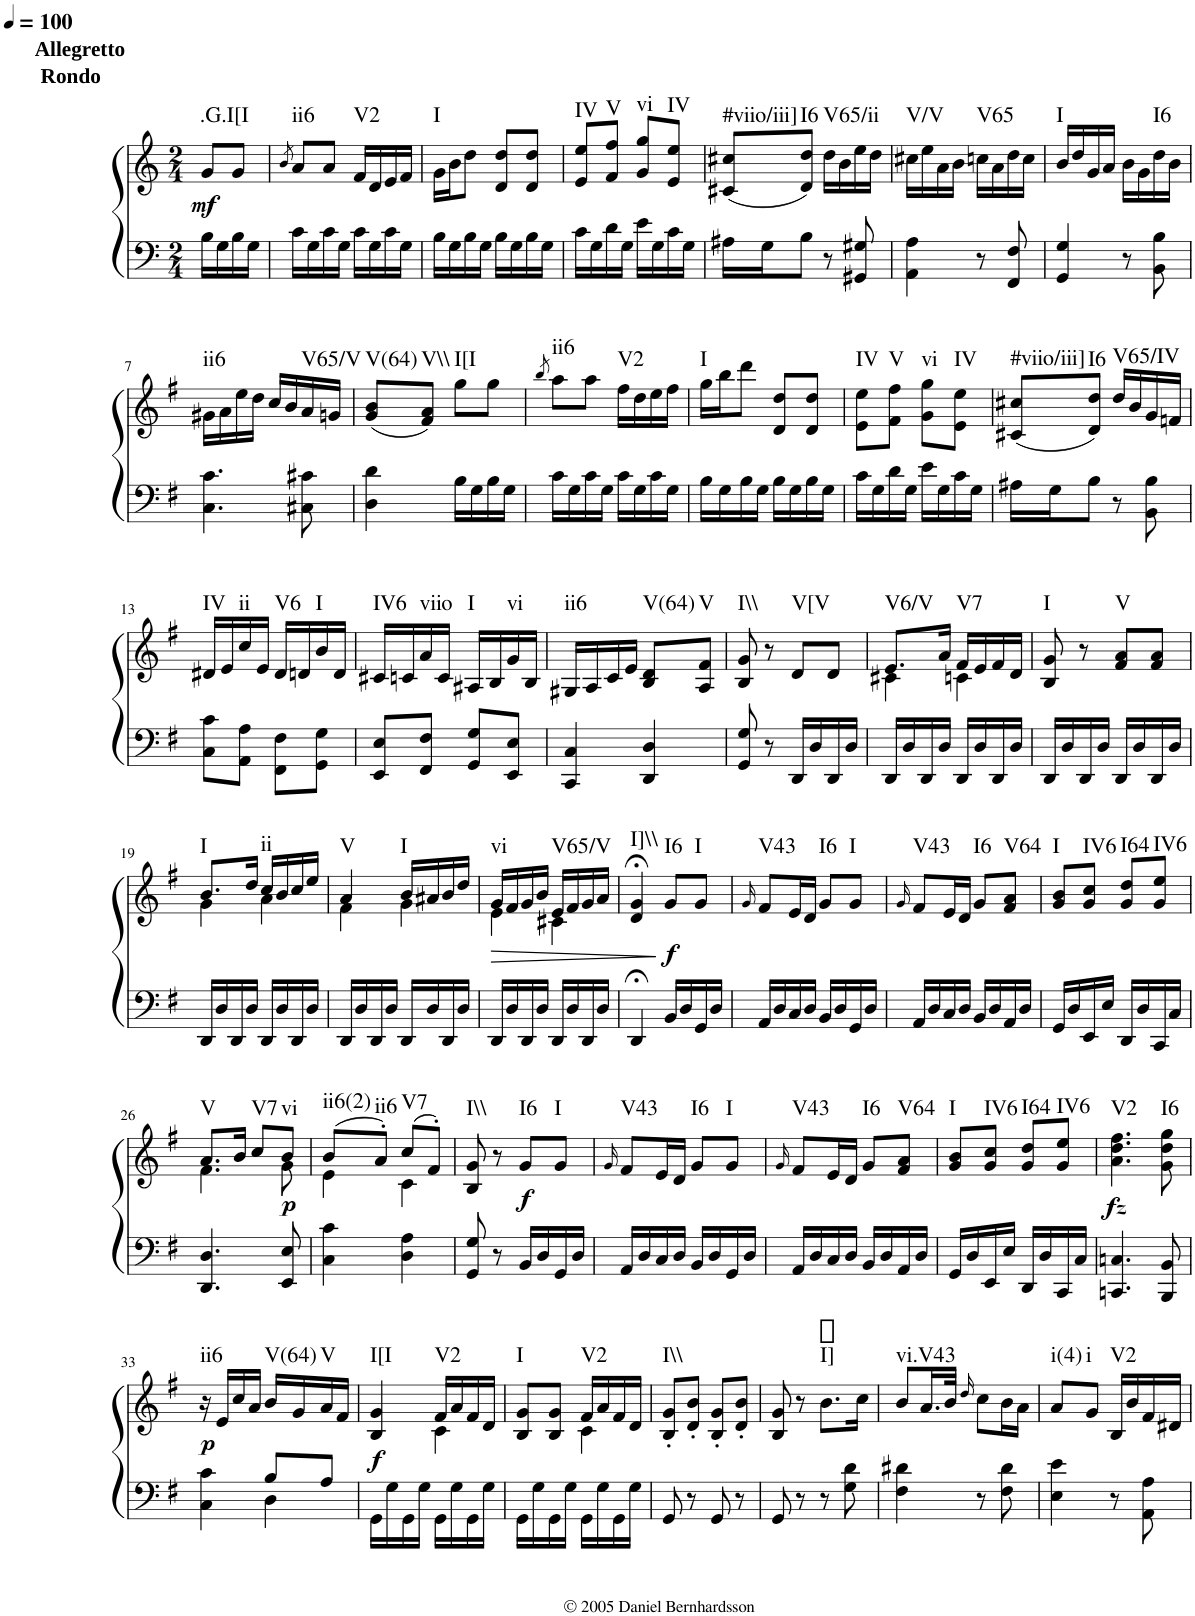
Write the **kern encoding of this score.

**kern	**kern	**dynam	**harte
*part1	*part1	*part1	*part1
*staff2	*staff1	*staff1/2	*
*I"Piano	*	*	*
*I'Pno.	*	*	*
*clefF4	*clefG2	*	*
*k[f#]	*k[f#]	*	*
*G:	*G:	*	*
*M2/4	*M2/4	*	*
*MM100	*MM100	*	*
=	=	=	=
!	!LO:TX:a:B:t=Rondo	!	!
!	!LO:TX:a:B:t=Allegretto	!	!
!	!	!LO:DY:b	!LO:H:kt=.G.I[I
16B\LL	8g/L	mf	N
16G\	.	.	.
16B\	8g/J	.	.
16G\JJ	.	.	.
=1	=1	=1	=1
.	8qb/	.	.
!	!	!	!LO:H:kt=ii6
16c\LL	8a/L	.	N
16G\	.	.	.
16c\	8a/J	.	.
16G\JJ	.	.	.
!	!	!	!LO:H:kt=V2
16c\LL	16f#/LL	.	N
16G\	16d/	.	.
16c\	16e/	.	.
16G\JJ	16f#/JJ	.	.
=2	=2	=2	=2
!	!	!	!LO:H:kt=I
16B\LL	16g\LL	.	N
16G\	16b\J	.	.
16B\	8dd\J	.	.
16G\JJ	.	.	.
16B\LL	8d/ 8dd/L	.	.
16G\	.	.	.
16B\	8d/ 8dd/J	.	.
16G\JJ	.	.	.
=3	=3	=3	=3
!	!	!	!LO:H:kt=IV
16c\LL	8e/ 8ee/L	.	N
16G\	.	.	.
!	!	!	!LO:H:kt=V
16d\	8f#/ 8ff#/J	.	N
16G\JJ	.	.	.
!	!	!	!LO:H:kt=vi
16e\LL	8g/ 8gg/L	.	N
16G\	.	.	.
!	!	!	!LO:H:kt=IV
16c\	8e/ 8ee/J	.	N
16G\JJ	.	.	.
=4	=4	=4	=4
!	!	!	!LO:H:kt=#viio/iii]
16A#X\LL	(8c#X/ 8cc#X/L	.	N
16G\J	.	.	.
!	!	!	!LO:H:kt=I6
8B\J	8d/ 8dd/J)	.	N
!	!	!	!LO:H:kt=V65/ii
8r	16dd\LL	.	N
.	16b\	.	.
8GG#X/ 8G#X/	16ee\	.	.
.	16dd\JJ	.	.
=5	=5	=5	=5
!	!	!	!LO:H:kt=V/V
4AA\ 4A\	16cc#X\LL	.	N
.	16ee\	.	.
.	16a\	.	.
.	16b\JJ	.	.
!	!	!	!LO:H:kt=V65
8r	16ccn\LL	.	N
.	16a\	.	.
8FF#/ 8F#/	16dd\	.	.
.	16cc\JJ	.	.
=6	=6	=6	=6
!	!	!	!LO:H:kt=I
4GG/ 4G/	16b/LL	.	N
.	16dd/	.	.
.	16g/	.	.
.	16a/JJ	.	.
8r	16b\LL	.	.
.	16g\	.	.
!	!	!	!LO:H:kt=I6
8BB\ 8B\	16dd\	.	N
.	16b\JJ	.	.
!!LO:LB:g=z
=7	=7	=7	=7
!	!	!	!LO:H:kt=ii6
4.C\ 4.c\	16g#X\LL	.	N
.	16a\	.	.
.	16ee\	.	.
.	16dd\JJ	.	.
.	16cc/LL	.	.
.	16b/	.	.
!	!	!	!LO:H:kt=V65/V
8C#X\ 8c#X\	16a/	.	N
.	16gn/JJ	.	.
=8	=8	=8	=8
!	!	!	!LO:H:kt=V(64)
4D\ 4d\	(8g/ 8b/L	.	N
!	!	!	!LO:H:kt=V\\
.	8f#/ 8a/J)	.	N
!	!	!	!LO:H:kt=I[I
16B\LL	8gg\L	.	N
16G\	.	.	.
16B\	8gg\J	.	.
16G\JJ	.	.	.
=9	=9	=9	=9
.	8qbb/	.	.
!	!	!	!LO:H:kt=ii6
16c\LL	8aa\L	.	N
16G\	.	.	.
16c\	8aa\J	.	.
16G\JJ	.	.	.
!	!	!	!LO:H:kt=V2
16c\LL	16ff#\LL	.	N
16G\	16dd\	.	.
16c\	16ee\	.	.
16G\JJ	16ff#\JJ	.	.
=10	=10	=10	=10
!	!	!	!LO:H:kt=I
16B\LL	16gg\LL	.	N
16G\	16bb\J	.	.
16B\	8ddd\J	.	.
16G\JJ	.	.	.
16B\LL	8d/ 8dd/L	.	.
16G\	.	.	.
16B\	8d/ 8dd/J	.	.
16G\JJ	.	.	.
=11	=11	=11	=11
!	!	!	!LO:H:kt=IV
16c\LL	8e\ 8ee\L	.	N
16G\	.	.	.
!	!	!	!LO:H:kt=V
16d\	8f#\ 8ff#\J	.	N
16G\JJ	.	.	.
!	!	!	!LO:H:kt=vi
16e\LL	8g\ 8gg\L	.	N
16G\	.	.	.
!	!	!	!LO:H:kt=IV
16c\	8e\ 8ee\J	.	N
16G\JJ	.	.	.
=12	=12	=12	=12
!	!	!	!LO:H:kt=#viio/iii]
16A#X\LL	(8c#X/ 8cc#X/L	.	N
16G\J	.	.	.
!	!	!	!LO:H:kt=I6
8B\J	8d/ 8dd/J)	.	N
!	!	!	!LO:H:kt=V65/IV
8r	16dd/LL	.	N
.	16b/	.	.
8BB\ 8B\	16g/	.	.
.	16fn/JJ	.	.
!!LO:LB:g=z
=13	=13	=13	=13
!	!	!	!LO:H:kt=IV
8C\ 8c\L	16d#X/LL	.	N
.	16e/	.	.
!	!	!	!LO:H:kt=ii
8AA\ 8A\J	16cc/	.	N
.	16e/JJ	.	.
!	!	!	!LO:H:kt=V6
8FF#\ 8F#\L	16d#/LL	.	N
.	16dn/	.	.
!	!	!	!LO:H:kt=I
8GG\ 8G\J	16b/	.	N
.	16d/JJ	.	.
=14	=14	=14	=14
!	!	!	!LO:H:kt=IV6
8EE/ 8E/L	16c#X/LL	.	N
.	16cn/	.	.
!	!	!	!LO:H:kt=viio
8FF#/ 8F#/J	16a/	.	N
.	16c/JJ	.	.
!	!	!	!LO:H:kt=I
8GG/ 8G/L	16A#X/LL	.	N
.	16B/	.	.
!	!	!	!LO:H:kt=vi
8EE/ 8E/J	16g/	.	N
.	16B/JJ	.	.
=15	=15	=15	=15
!	!	!	!LO:H:kt=ii6
4CC/ 4C/	16G#X/LL	.	N
.	16A/	.	.
.	16c/	.	.
.	16e/JJ	.	.
!	!	!	!LO:H:kt=V(64)
4DD/ 4D/	8B/ 8d/L	.	N
!	!	!	!LO:H:kt=V
.	8A/ 8f#/J	.	N
=16	=16	=16	=16
!	!	!	!LO:H:kt=I\\
8GG/ 8G/	8B/ 8g/	.	N
8r	8r	.	.
!	!	!	!LO:H:kt=V[V
16DD/LL	8d/L	.	N
16D/	.	.	.
16DD/	8d/J	.	.
16D/JJ	.	.	.
=17	=17	=17	=17
*	*^	*	*
!	!	!	!	!LO:H:kt=V6/V
16DD/LL	8.e/L	4c#X\	.	N
16D/	.	.	.	.
16DD/	.	.	.	.
16D/JJ	16a/Jk	.	.	.
!	!	!	!	!LO:H:kt=V7
16DD/LL	16f#/LL	4cn\	.	N
16D/	16e/	.	.	.
16DD/	16f#/	.	.	.
16D/JJ	16d/JJ	.	.	.
*	*v	*v	*	*
=18	=18	=18	=18
!	!	!	!LO:H:kt=I
16DD/LL	8B/ 8g/	.	N
16D/	.	.	.
16DD/	8r	.	.
16D/JJ	.	.	.
!	!	!	!LO:H:kt=V
16DD/LL	8f#/ 8a/L	.	N
16D/	.	.	.
16DD/	8f#/ 8a/J	.	.
16D/JJ	.	.	.
!!LO:LB:g=z
=19	=19	=19	=19
*	*^	*	*
!	!	!	!	!LO:H:kt=I
16DD/LL	8.b/L	4g\	.	N
16D/	.	.	.	.
16DD/	.	.	.	.
16D/JJ	16dd/Jk	.	.	.
!	!	!	!	!LO:H:kt=ii
16DD/LL	16cc/LL	4a\	.	N
16D/	16b/	.	.	.
16DD/	16cc/	.	.	.
16D/JJ	16ee/JJ	.	.	.
=20	=20	=20	=20	=20
!	!	!	!	!LO:H:kt=V
16DD/LL	4a/	4f#\	.	N
16D/	.	.	.	.
16DD/	.	.	.	.
16D/JJ	.	.	.	.
!	!	!	!	!LO:H:kt=I
16DD/LL	16b/LL	4g\	.	N
16D/	16a#X/	.	.	.
16DD/	16b/	.	.	.
16D/JJ	16dd/JJ	.	.	.
=21	=21	=21	=21	=21
!	!	!	!LO:HP:b	!LO:H:kt=vi
16DD/LL	16g/LL	4e\	>	N
16D/	16f#/	.	.	.
16DD/	16g/	.	.	.
16D/JJ	16b/JJ	.	.	.
!	!	!	!	!LO:H:kt=V65/V
16DD/LL	16e/LL	4c#X\	.	N
16D/	16f#/	.	.	.
16DD/	16g/	.	.	.
16D/JJ	16a/JJ	.	.	.
*	*v	*v	*	*
=22	=22	=22	=22
!	!	!	!LO:H:kt=I]\\
4DD;</	4d/;< 4g/;<	.	N
!	!	!LO:DY:n=1:b	!LO:H:kt=I6
16BB/LL	8g/L	] f	N
16D/	.	.	.
!	!	!	!LO:H:kt=I
16GG/	8g/J	.	N
16D/JJ	.	.	.
=23	=23	=23	=23
.	16qg/	.	.
!	!	!	!LO:H:kt=V43
16AA/LL	8f#/L	.	N
16D/	.	.	.
16C/	16e/L	.	.
16D/JJ	16d/JJ	.	.
!	!	!	!LO:H:kt=I6
16BB/LL	8g/L	.	N
16D/	.	.	.
!	!	!	!LO:H:kt=I
16GG/	8g/J	.	N
16D/JJ	.	.	.
=24	=24	=24	=24
.	16qg/	.	.
!	!	!	!LO:H:kt=V43
16AA/LL	8f#/L	.	N
16D/	.	.	.
16C/	16e/L	.	.
16D/JJ	16d/JJ	.	.
!	!	!	!LO:H:kt=I6
16BB/LL	8g/L	.	N
16D/	.	.	.
!	!	!	!LO:H:kt=V64
16AA/	8f#/ 8a/J	.	N
16D/JJ	.	.	.
=25	=25	=25	=25
!	!	!	!LO:H:kt=I
16GG/LL	8g/ 8b/L	.	N
16D/	.	.	.
!	!	!	!LO:H:kt=IV6
16EE/	8g/ 8cc/J	.	N
16E/JJ	.	.	.
!	!	!	!LO:H:kt=I64
16DD/LL	8g/ 8dd/L	.	N
16D/	.	.	.
!	!	!	!LO:H:kt=IV6
16CC/	8g/ 8ee/J	.	N
16C/JJ	.	.	.
!!LO:LB:g=z
=26	=26	=26	=26
*	*^	*	*
!	!	!	!	!LO:H:kt=V
4.DD/ 4.D/	8.a/L	4.f#\	.	N
.	16b/Jk	.	.	.
!	!	!	!	!LO:H:kt=V7
.	8cc/L	.	.	N
!	!	!	!LO:DY:b	!LO:H:kt=vi
8EE/ 8E/	8b/J	8g\	p	N
=27	=27	=27	=27	=27
!	!	!	!	!LO:H:kt=ii6(2)
4C\ 4c\	(8b/L	4e\	.	N
!	!	!	!	!LO:H:kt=ii6
.	8a'/J)	.	.	N
!	!	!	!	!LO:H:kt=V7
4D\ 4A\	(8cc/L	4c\	.	N
.	8f#'/J)	.	.	.
*	*v	*v	*	*
=28	=28	=28	=28
!	!	!	!LO:H:kt=I\\
8GG/ 8G/	8B/ 8g/	.	N
8r	8r	.	.
!	!	!LO:DY:b	!LO:H:kt=I6
16BB/LL	8g/L	f	N
16D/	.	.	.
!	!	!	!LO:H:kt=I
16GG/	8g/J	.	N
16D/JJ	.	.	.
=29	=29	=29	=29
.	16qg/	.	.
!	!	!	!LO:H:kt=V43
16AA/LL	8f#/L	.	N
16D/	.	.	.
16C/	16e/L	.	.
16D/JJ	16d/JJ	.	.
!	!	!	!LO:H:kt=I6
16BB/LL	8g/L	.	N
16D/	.	.	.
!	!	!	!LO:H:kt=I
16GG/	8g/J	.	N
16D/JJ	.	.	.
=30	=30	=30	=30
.	16qg/	.	.
!	!	!	!LO:H:kt=V43
16AA/LL	8f#/L	.	N
16D/	.	.	.
16C/	16e/L	.	.
16D/JJ	16d/JJ	.	.
!	!	!	!LO:H:kt=I6
16BB/LL	8g/L	.	N
16D/	.	.	.
!	!	!	!LO:H:kt=V64
16AA/	8f#/ 8a/J	.	N
16D/JJ	.	.	.
=31	=31	=31	=31
!	!	!	!LO:H:kt=I
16GG/LL	8g/ 8b/L	.	N
16D/	.	.	.
!	!	!	!LO:H:kt=IV6
16EE/	8g/ 8cc/J	.	N
16E/JJ	.	.	.
!	!	!	!LO:H:kt=I64
16DD/LL	8g/ 8dd/L	.	N
16D/	.	.	.
!	!	!	!LO:H:kt=IV6
16CC/	8g/ 8ee/J	.	N
16C/JJ	.	.	.
=32	=32	=32	=32
!	!	!LO:DY:b	!LO:H:kt=V2
4.CCn/ 4.Cn/	4.a\ 4.dd\ 4.ff#\	fz	N
!	!	!	!LO:H:kt=I6
8BBB/ 8BB/	8g\ 8dd\ 8gg\	.	N
!!LO:LB:g=z
=33	=33	=33	=33
*^	*	*	*
!	!	!	!LO:DY:b	!LO:H:kt=ii6
4C\ 4c\	4ryy	16r	p	N
.	.	16e/LL	.	.
.	.	16cc/	.	.
.	.	16a/JJ	.	.
!	!	!	!	!LO:H:kt=V(64)
8B/L	4D\	16b/LL	.	N
.	.	16g/	.	.
!	!	!	!	!LO:H:kt=V
8A/J	.	16a/	.	N
.	.	16f#/JJ	.	.
*v	*v	*	*	*
=34	=34	=34	=34
*	*^	*	*
!	!	!	!LO:DY:b	!LO:H:kt=I[I
16GG\LL	4B/ 4g/	4ryy	f	N
16G\	.	.	.	.
16GG\	.	.	.	.
16G\JJ	.	.	.	.
!	!	!	!	!LO:H:kt=V2
16GG\LL	16f#/LL	4c\	.	N
16G\	16a/	.	.	.
16GG\	16f#/	.	.	.
16G\JJ	16d/JJ	.	.	.
=35	=35	=35	=35	=35
!	!	!	!	!LO:H:kt=I
16GG\LL	8B/ 8g/L	4ryy	.	N
16G\	.	.	.	.
16GG\	8B/ 8g/J	.	.	.
16G\JJ	.	.	.	.
!	!	!	!	!LO:H:kt=V2
16GG\LL	16f#/LL	4c\	.	N
16G\	16a/	.	.	.
16GG\	16f#/	.	.	.
16G\JJ	16d/JJ	.	.	.
*	*v	*v	*	*
=36	=36	=36	=36
!	!	!	!LO:H:kt=I\\
8GG/	8B/' 8g/'L	.	N
8r	8d/' 8b/'J	.	.
8GG/	8B/' 8g/'L	.	.
8r	8d/' 8b/'J	.	.
=37	=37	=37	=37
8GG/	8B/ 8g/	.	.
8r	8r	.	.
!	!	!	!LO:H:kt=I]
8r	8.b\L	.	N
8G\ 8d\	.	.	.
.	16cc\Jk	.	.
=38	=38	=38	=38
!	!	!	!LO:H:kt=vi.V43
4F#\ 4d#X\	8b/L	.	N
.	16.a/L	.	.
.	32b/JJk	.	.
.	16qdd/	.	.
8r	8cc\L	.	.
8F#\ 8d#\	16b\L	.	.
.	16a\JJ	.	.
=39	=39	=39	=39
!	!	!	!LO:H:kt=i(4)
4E\ 4e\	8a/L	.	N
!	!	!	!LO:H:kt=i
.	8g/J	.	N
!	!	!	!LO:H:kt=V2
8r	16B/LL	.	N
.	16b/	.	.
8AA\ 8A\	16f#/	.	.
.	16d#X/JJ	.	.
=	=	=	=
*-	*-	*-	*-
